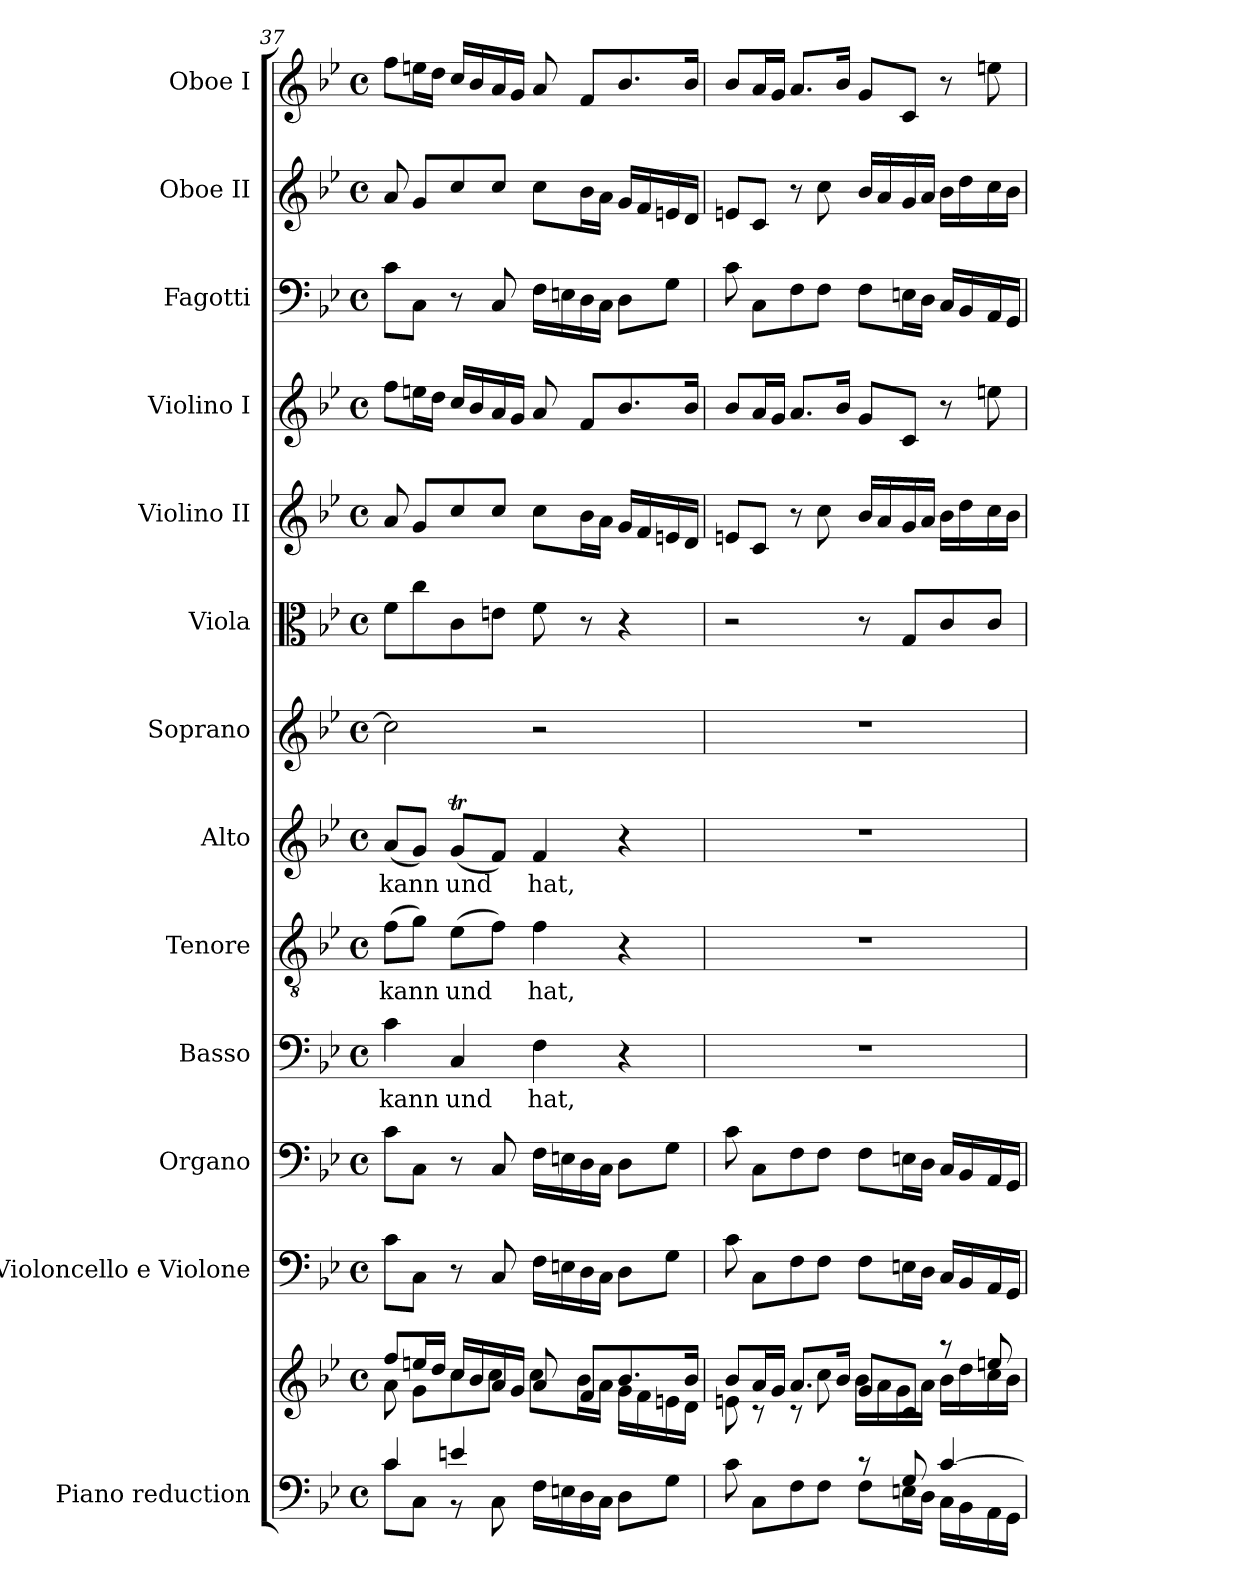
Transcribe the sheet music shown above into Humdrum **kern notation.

**kern	**kern	**kern	**kern	**kern	**text	**kern	**text	**kern	**text	**kern	**kern	**kern	**kern	**kern	**kern	**kern
*part13	*part13	*part12	*part11	*part10	*part10	*part9	*part9	*part8	*part8	*part7	*part6	*part5	*part4	*part3	*part2	*part1
*staff14	*staff13	*staff12	*staff11	*staff10	*staff10	*staff9	*staff9	*staff8	*staff8	*staff7	*staff6	*staff5	*staff4	*staff3	*staff2	*staff1
*I"Piano reduction	*	*I"Violoncello  e Violone	*I"Organo	*I"Basso	*	*I"Tenore	*	*I"Alto	*	*I"Soprano	*I"Viola	*I"Violino II	*I"Violino I	*I"Fagotti	*I"Oboe II	*I"Oboe I
*I'Pno	*	*	*	*	*	*	*	*	*	*	*	*	*	*	*I'Ob	*I'Ob
*clefF4	*clefG2	*clefF4	*clefF4	*clefF4	*	*clefGv2	*	*clefG2	*	*clefG2	*clefC3	*clefG2	*clefG2	*clefF4	*clefG2	*clefG2
*k[b-e-]	*k[b-e-]	*k[b-e-]	*k[b-e-]	*k[b-e-]	*	*k[b-e-]	*	*k[b-e-]	*	*k[b-e-]	*k[b-e-]	*k[b-e-]	*k[b-e-]	*k[b-e-]	*k[b-e-]	*k[b-e-]
*M4/4	*M4/4	*M4/4	*M4/4	*M4/4	*	*M4/4	*	*M4/4	*	*M4/4	*M4/4	*M4/4	*M4/4	*M4/4	*M4/4	*M4/4
*met(c)	*met(c)	*met(c)	*met(c)	*met(c)	*	*met(c)	*	*met(c)	*	*met(c)	*met(c)	*met(c)	*met(c)	*met(c)	*met(c)	*met(c)
=37	=37	=37	=37	=37	=37	=37	=37	=37	=37	=37	=37	=37	=37	=37	=37	=37
*^	*^	*	*	*	*	*	*	*	*	*	*	*	*	*	*	*
!	!	!	!	!	!	!	!LO:LY:b	!	!LO:LY:b	!	!LO:LY:b	!	!	!	!	!	!	!
4c/	8c\L	8ff/L	8a\	8c\L	8c\L	4c\	kann	(8f\L	kann	(8a/L	kann	2cc\]	8f\L	8a/	8ff\L	8c\L	8a/	8ff\L
.	8C\J	16een/L	8g\L	8C\J	8C\J	.	.	8g\J)	.	8g/J)	.	.	8cc\	8g/L	16een\L	8C\J	8g/L	16een\L
.	.	16dd/JJ	.	.	.	.	.	.	.	.	.	.	.	.	16dd\JJ	.	.	16dd\JJ
!	!	!	!	!	!	!	!LO:LY:b	!	!LO:LY:b	!	!LO:LY:b	!	!	!	!	!	!	!
4en/	8r	16cc/LL	8cc\	8r	8r	4C/	und	(8e-\L	und	(8gT/L	und	.	8c\	8cc/	16cc/LL	8r	8cc/	16cc/LL
.	.	16b-/	.	.	.	.	.	.	.	.	.	.	.	.	16b-/	.	.	16b-/
.	8C\	16a/	8cc\J	8C/	8C/	.	.	8f\J)	.	8f/J)	.	.	8en\J	8cc/J	16a/	8C/	8cc/J	16a/
.	.	16g/JJ	.	.	.	.	.	.	.	.	.	.	.	.	16g/JJ	.	.	16g/JJ
!	!	!	!	!	!	!	!LO:LY:b	!	!LO:LY:b	!	!LO:LY:b	!	!	!	!	!	!	!
2ryy	16F\LL	8a/	8cc\L	16F\LL	16F\LL	4F\	hat,	4f\	hat,	4f/	hat,	2r	8f\	8cc\L	8a/	16F\LL	8cc\L	8a/
.	16En\	.	.	16En\	16En\	.	.	.	.	.	.	.	.	.	.	16En\	.	.
.	16D\	8f/L	16b-\L	16D\	16D\	.	.	.	.	.	.	.	8r	16b-\L	8f/L	16D\	16b-\L	8f/L
.	16C\JJ	.	16a\JJ	16C\JJ	16C\JJ	.	.	.	.	.	.	.	.	16a\JJ	.	16C\JJ	16a\JJ	.
.	8D\L	8.b-/	16g\LL	8D\L	8D\L	4r	.	4r	.	4r	.	.	4r	16g/LL	8.b-/	8D\L	16g/LL	8.b-/
.	.	.	16f\	.	.	.	.	.	.	.	.	.	.	16f/	.	.	16f/	.
.	8G\J	.	16en\	8G\J	8G\J	.	.	.	.	.	.	.	.	16en/	.	8G\J	16en/	.
.	.	16b-/Jk	16d\JJ	.	.	.	.	.	.	.	.	.	.	16d/JJ	16b-/Jk	.	16d/JJ	16b-/Jk
=38	=38	=38	=38	=38	=38	=38	=38	=38	=38	=38	=38	=38	=38	=38	=38	=38	=38	=38
2ryy	8c\	8b-/L	8en\	8c\	8c\	1r	.	1r	.	1r	.	1r	2r	8en/L	8b-/L	8c\	8en/L	8b-/L
.	8C\L	16a/L	8r	8C\L	8C\L	.	.	.	.	.	.	.	.	8c/J	16a/L	8C\L	8c/J	16a/L
.	.	16g/JJ	.	.	.	.	.	.	.	.	.	.	.	.	16g/JJ	.	.	16g/JJ
.	8F\	8.a/L	8r	8F\	8F\	.	.	.	.	.	.	.	.	8r	8.a/L	8F\	8r	8.a/L
.	8F\J	.	8cc\	8F\J	8F\J	.	.	.	.	.	.	.	.	8cc\	.	8F\J	8cc\	.
.	.	16b-/Jk	.	.	.	.	.	.	.	.	.	.	.	.	16b-/Jk	.	.	16b-/Jk
8r	8F\L	8g/L	16b-\LL	8F\L	8F\L	.	.	.	.	.	.	.	8r	16b-/LL	8g/L	8F\L	16b-/LL	8g/L
.	.	.	16a\	.	.	.	.	.	.	.	.	.	.	16a/	.	.	16a/	.
8G/	16En\L	8c/J	16g\	16En\L	16En\L	.	.	.	.	.	.	.	8G/L	16g/	8c/J	16En\L	16g/	8c/J
.	16D\JJ	.	16a\JJ	16D\JJ	16D\JJ	.	.	.	.	.	.	.	.	16a/JJ	.	16D\JJ	16a/JJ	.
[4c/	16C\LL	8r	16b-\LL	16C/LL	16C/LL	.	.	.	.	.	.	.	8c/	16b-\LL	8r	16C/LL	16b-\LL	8r
.	16BB-\	.	16dd\	16BB-/	16BB-/	.	.	.	.	.	.	.	.	16dd\	.	16BB-/	16dd\	.
.	16AA\	8een/	16cc\	16AA/	16AA/	.	.	.	.	.	.	.	8c/J	16cc\	8een\	16AA/	16cc\	8een\
.	16GG\JJ	.	16b-\JJ	16GG/JJ	16GG/JJ	.	.	.	.	.	.	.	.	16b-\JJ	.	16GG/JJ	16b-\JJ	.
*v	*v	*	*	*	*	*	*	*	*	*	*	*	*	*	*	*	*	*
*	*v	*v	*	*	*	*	*	*	*	*	*	*	*	*	*	*	*
=	=	=	=	=	=	=	=	=	=	=	=	=	=	=	=	=
*-	*-	*-	*-	*-	*-	*-	*-	*-	*-	*-	*-	*-	*-	*-	*-	*-
